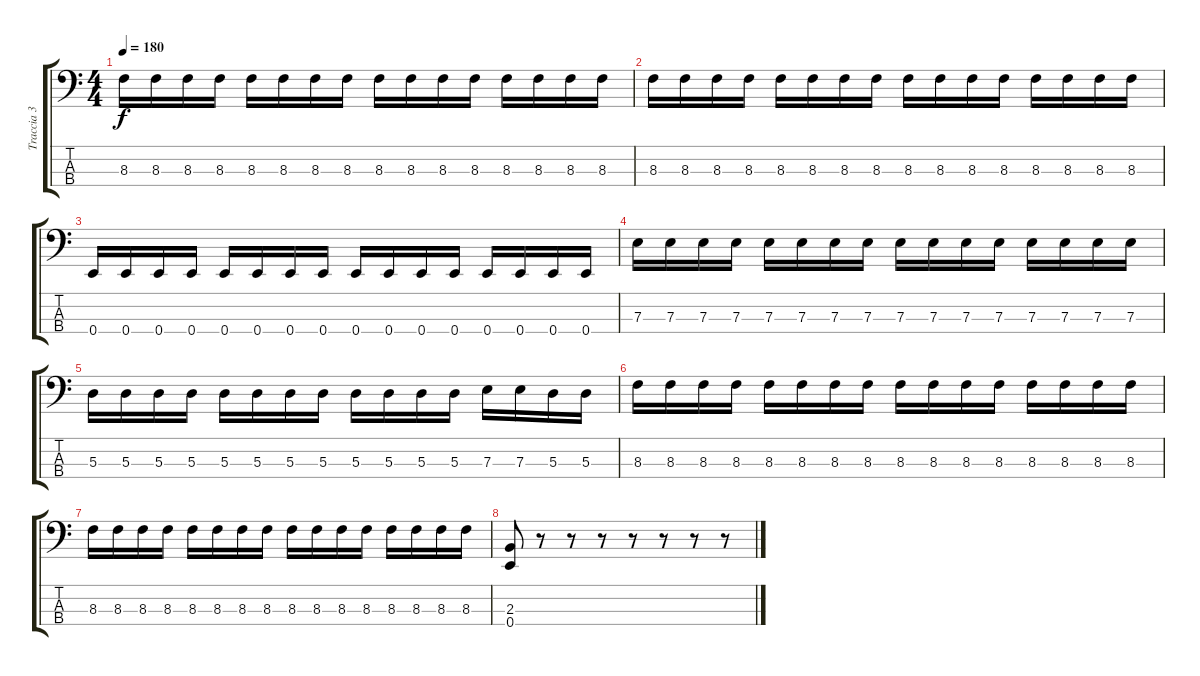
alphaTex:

\track ("Traccia 3" "Traccia 3") {instrument electricbasspick}
\staff {score tabs}
\tuning (G2 D2 A1 E1) {hide}
\ts (4 4)
\tempo 180
\clef f4
\ks c
8.3.16{dy f} 8.3.16 8.3.16 8.3.16 8.3.16 8.3.16 8.3.16 8.3.16 8.3.16 8.3.16 8.3.16 8.3.16 8.3.16 8.3.16 8.3.16 8.3.16 |
8.3.16 8.3.16 8.3.16 8.3.16 8.3.16 8.3.16 8.3.16 8.3.16 8.3.16 8.3.16 8.3.16 8.3.16 8.3.16 8.3.16 8.3.16 8.3.16 |
0.4.16 0.4.16 0.4.16 0.4.16 0.4.16 0.4.16 0.4.16 0.4.16 0.4.16 0.4.16 0.4.16 0.4.16 0.4.16 0.4.16 0.4.16 0.4.16 |
7.3.16 7.3.16 7.3.16 7.3.16 7.3.16 7.3.16 7.3.16 7.3.16 7.3.16 7.3.16 7.3.16 7.3.16 7.3.16 7.3.16 7.3.16 7.3.16 |
5.3.16 5.3.16 5.3.16 5.3.16 5.3.16 5.3.16 5.3.16 5.3.16 5.3.16 5.3.16 5.3.16 5.3.16 7.3.16 7.3.16 5.3.16 5.3.16 |
8.3.16 8.3.16 8.3.16 8.3.16 8.3.16 8.3.16 8.3.16 8.3.16 8.3.16 8.3.16 8.3.16 8.3.16 8.3.16 8.3.16 8.3.16 8.3.16 |
8.3.16 8.3.16 8.3.16 8.3.16 8.3.16 8.3.16 8.3.16 8.3.16 8.3.16 8.3.16 8.3.16 8.3.16 8.3.16 8.3.16 8.3.16 8.3.16 |
(2.3 0.4).8 r.8 r.8 r.8 r.8 r.8 r.8 r.8
